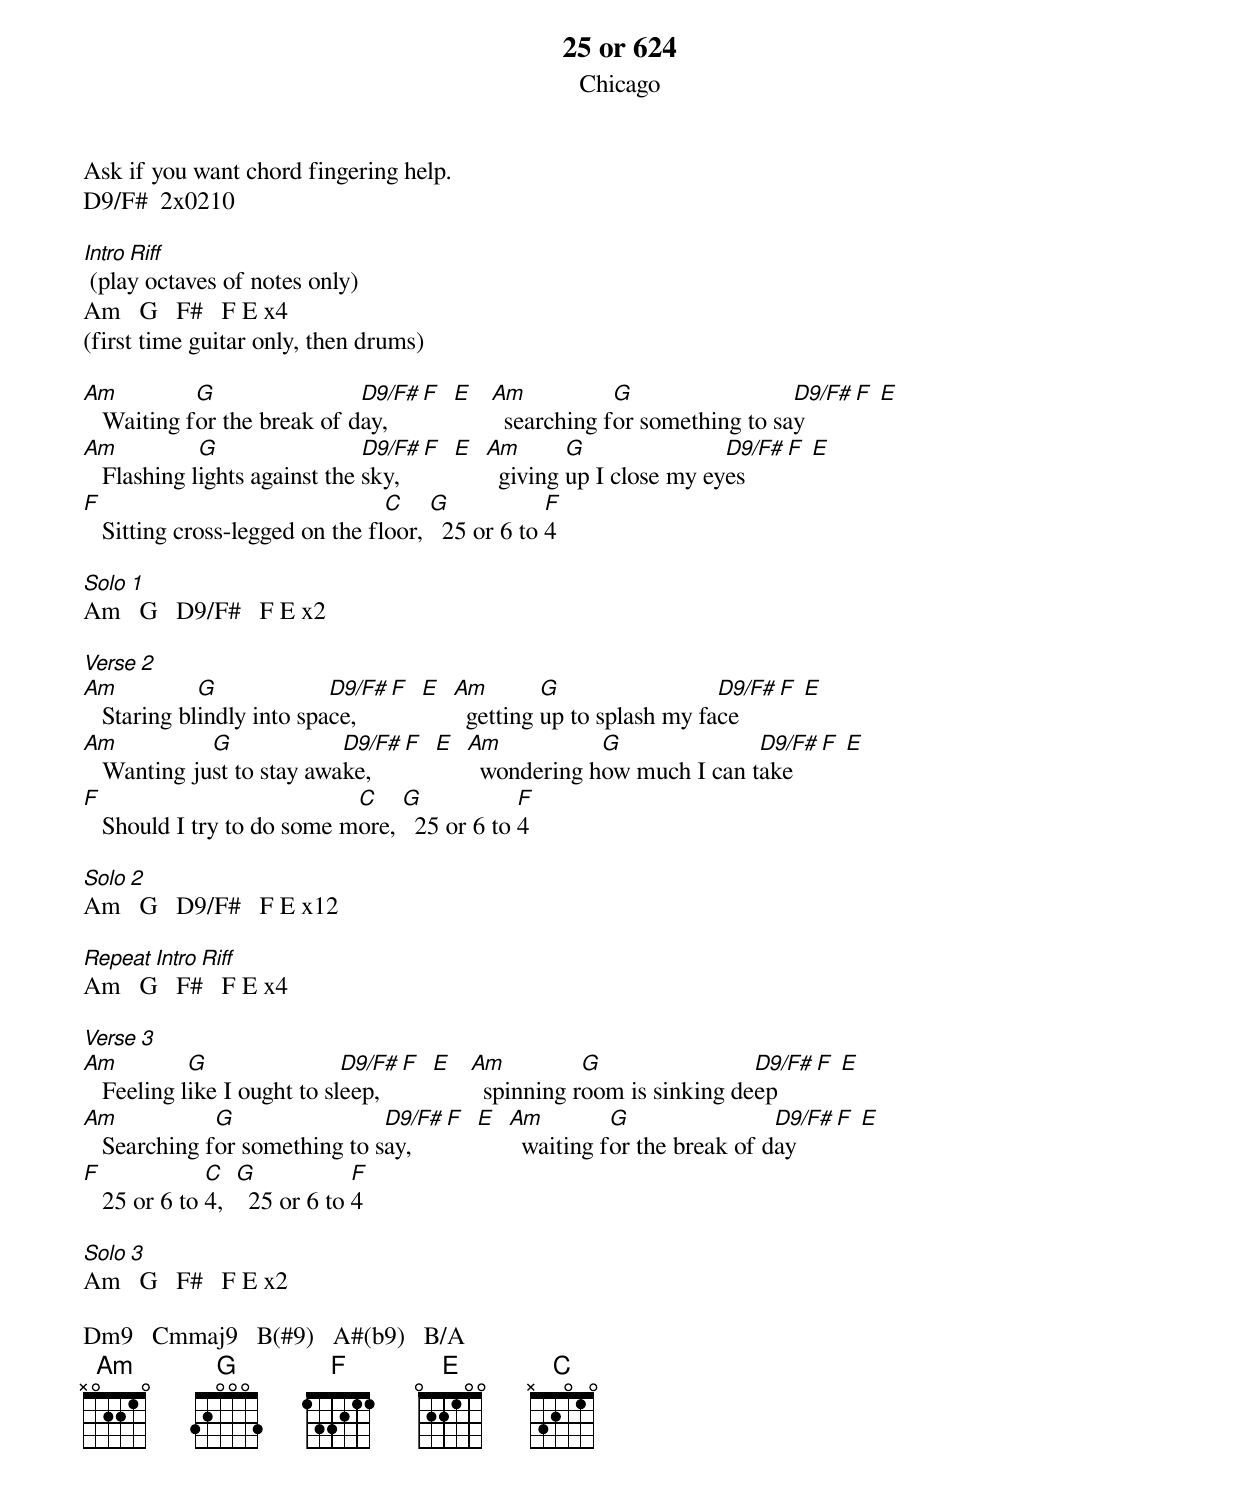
{title:25 or 624}
{subtitle:Chicago}
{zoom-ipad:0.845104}
Ask if you want chord fingering help.
D9/F#  2x0210

[Intro Riff] (play octaves of notes only)
Am   G   F#   F E x4
(first time guitar only, then drums)

[Am]   Waiting f[G]or the break of d[D9/F#]ay,    [F]  [E]   [Am]  searching f[G]or something to sa[D9/F#]y [F] [E]
[Am]   Flashing l[G]ights against the [D9/F#]sky,   [F]  [E]  [Am]  giving [G]up I close my ey[D9/F#]es [F] [E]
[F]   Sitting cross-legged on the fl[C]oor, [G]  25 or 6 to [F]4

[Solo 1]
Am   G   D9/F#   F E x2

[Verse 2]
[Am]   Staring bl[G]indly into spa[D9/F#]ce,    [F]  [E]  [Am]  getting [G]up to splash my fa[D9/F#]ce [F] [E]
[Am]   Wanting ju[G]st to stay awa[D9/F#]ke,    [F]  [E]  [Am]  wondering h[G]ow much I can t[D9/F#]ake [F] [E]
[F]   Should I try to do some m[C]ore, [G]  25 or 6 to [F]4

[Solo 2]
Am   G   D9/F#   F E x12

[Repeat Intro Riff]
Am   G   F#   F E x4

[Verse 3]
[Am]   Feeling l[G]ike I ought to sl[D9/F#]eep,   [F]  [E]   [Am]  spinning r[G]oom is sinking de[D9/F#]ep [F] [E]
[Am]   Searching f[G]or something to s[D9/F#]ay,    [F]  [E]  [Am]  waiting f[G]or the break of d[D9/F#]ay [F] [E]
[F]   25 or 6 to [C]4,  [G]  25 or 6 to [F]4

[Solo 3]
Am   G   F#   F E x2

Dm9   Cmmaj9   B(#9)   A#(b9)   B/A
